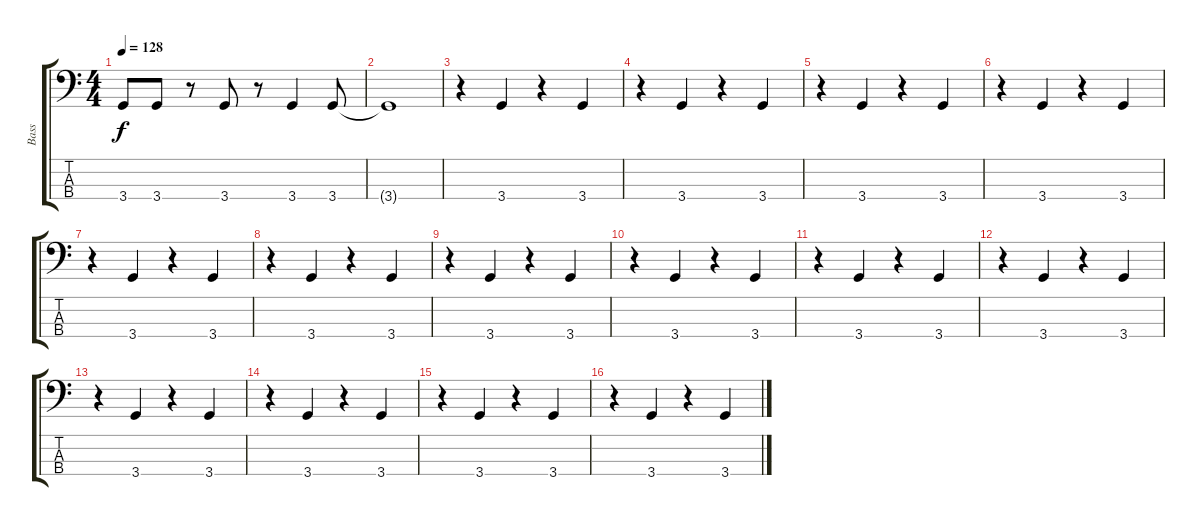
\track ("Bass" "Bass") {instrument electricbasspick}
\staff {score tabs}
\tuning (G2 D2 A1 E1) {hide}
\ts (4 4)
\tempo 128
\clef f4
\ks c
3.4.8{dy f} 3.4.8 r.8 3.4.8 r.8 3.4.4 3.4.8 |
3.4{t}.1 |
r.4 3.4.4 r.4 3.4.4 |
r.4 3.4.4 r.4 3.4.4 |
r.4 3.4.4 r.4 3.4.4 |
r.4 3.4.4 r.4 3.4.4 |
r.4 3.4.4 r.4 3.4.4 |
r.4 3.4.4 r.4 3.4.4 |
r.4 3.4.4 r.4 3.4.4 |
r.4 3.4.4 r.4 3.4.4 |
r.4 3.4.4 r.4 3.4.4 |
r.4 3.4.4 r.4 3.4.4 |
r.4 3.4.4 r.4 3.4.4 |
r.4 3.4.4 r.4 3.4.4 |
r.4 3.4.4 r.4 3.4.4 |
r.4 3.4.4 r.4 3.4.4
